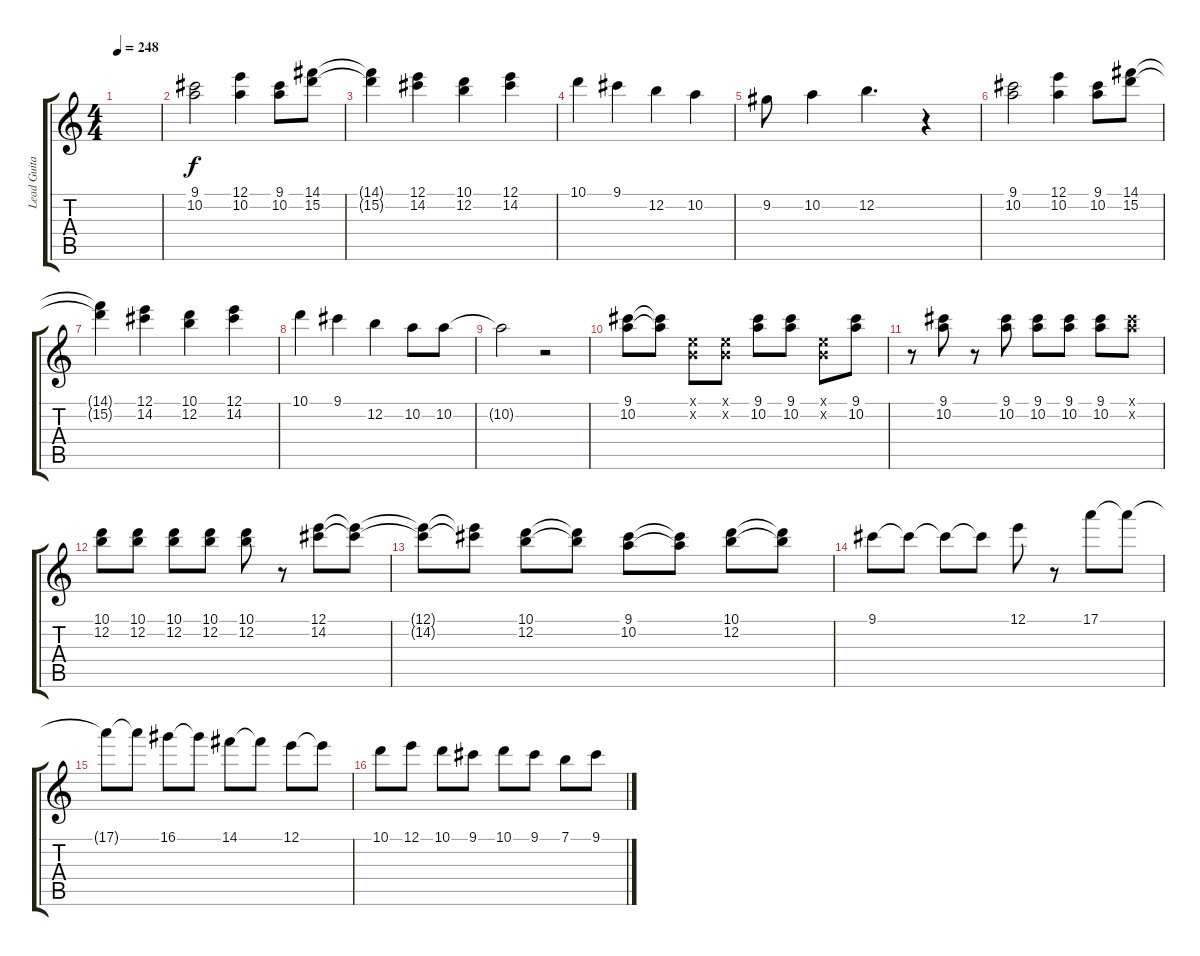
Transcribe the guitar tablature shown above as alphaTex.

\track ("Lead Guitar" "Lead Guita") {instrument distortionguitar}
\staff {score tabs}
\tuning (E4 B3 G3 D3 A2 E2) {hide}
\ts (4 4)
\tempo 248
\clef g2
\ks c
|
(9.1 10.2).2 (12.1 10.2).4 (9.1 10.2).8 (14.1 15.2).8 |
(14.1{t} 15.2{t}).4 (12.1 14.2).4 (10.1 12.2).4 (12.1 14.2).4 |
10.1.4 9.1.4 12.2.4 10.2.4 |
9.2.8 10.2.4 12.2.4{d} r.4 |
(9.1 10.2).2 (12.1 10.2).4 (9.1 10.2).8 (14.1 15.2).8 |
(14.1{t} 15.2{t}).4 (12.1 14.2).4 (10.1 12.2).4 (12.1 14.2).4 |
10.1.4 9.1.4 12.2.4 10.2.8 10.2.8 |
10.2{t}.2 r.2 |
(9.1 10.2).8 (9.1{t} 10.2{t}).8 (0.1{x} 0.2{x}).8 (0.1{x} 0.2{x}).8 (9.1 10.2).8 (9.1 10.2).8 (0.1{x} 0.2{x}).8 (9.1 10.2).8 |
r.8 (9.1 10.2).8 r.8 (9.1 10.2).8 (9.1 10.2).8 (9.1 10.2).8 (9.1 10.2).8 (9.1{x} 10.2{x}).8 |
(10.1 12.2).8 (10.1 12.2).8 (10.1 12.2).8 (10.1 12.2).8 (10.1 12.2).8 r.8 (12.1 14.2).8 (12.1{t} 14.2{t}).8 |
(12.1{t} 14.2{t}).8 (12.1{t} 14.2{t}).8 (10.1 12.2).8 (10.1{t} 12.2{t}).8 (9.1 10.2).8 (9.1{t} 10.2{t}).8 (10.1 12.2).8 (10.1{t} 12.2{t}).8 |
9.1.8 9.1{t}.8 9.1{t}.8 9.1{t}.8 12.1.8 r.8 17.1.8 17.1{t}.8 |
17.1{t}.8 17.1{t}.8 16.1.8 16.1{t}.8 14.1.8 14.1{t}.8 12.1.8 12.1{t}.8 |
10.1.8 12.1.8 10.1.8 9.1.8 10.1.8 9.1.8 7.1.8 9.1.8
